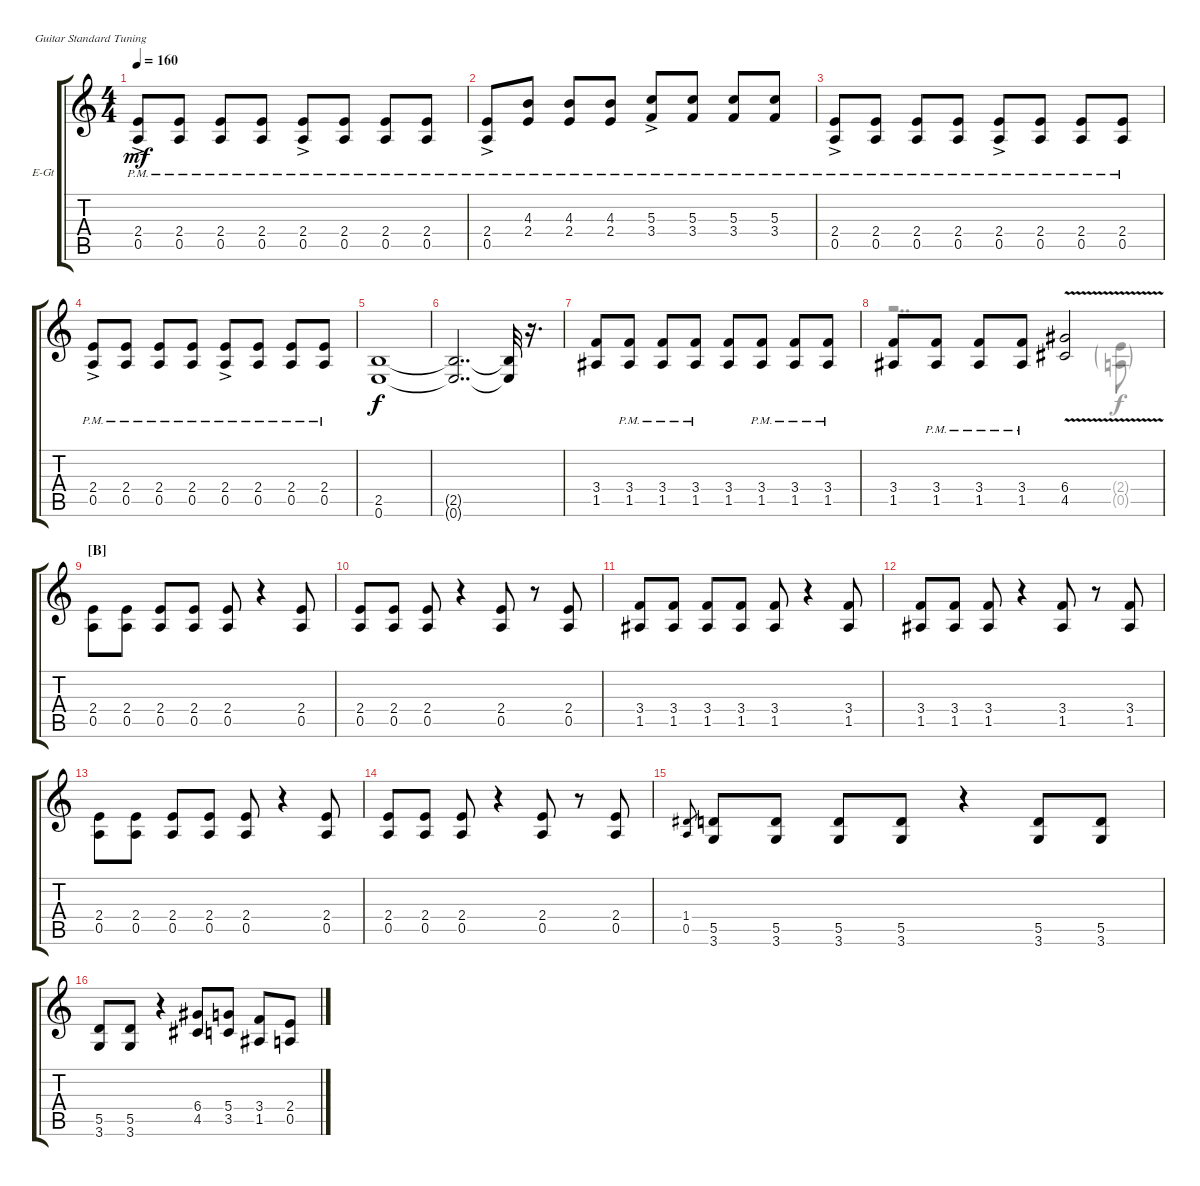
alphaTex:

\defaultSystemsLayout 4
\bracketExtendMode groupsimilarinstruments
\firstSystemTrackNameOrientation horizontal
\otherSystemsTrackNameOrientation horizontal
\track ("Overdrive Guitar #1" "E-Gt") {instrument overdrivenguitar}
\staff {score tabs}
\tuning (E4 B3 G3 D3 A2 E2)
\voice
\ts (4 4)
\tempo 160
\clef g2
\ks c
(0.5{ac pm} 2.4{ac pm}).8{dy mf} (0.5{pm} 2.4{pm}).8 (0.5{pm} 2.4{pm}).8 (0.5{pm} 2.4{pm}).8 (0.5{ac pm} 2.4{ac pm}).8 (0.5{pm} 2.4{pm}).8 (0.5{pm} 2.4{pm}).8 (0.5{pm} 2.4{pm}).8 |
(0.5{ac pm} 2.4{ac pm}).8 (2.4{pm} 4.3{pm}).8 (2.4{pm} 4.3{pm}).8 (2.4{pm} 4.3{pm}).8 (5.3{ac pm} 3.4{ac pm}).8 (5.3{pm} 3.4{pm}).8 (5.3{pm} 3.4{pm}).8 (5.3{pm} 3.4{pm}).8 |
(0.5{ac pm} 2.4{ac pm}).8 (0.5{pm} 2.4{pm}).8 (0.5{pm} 2.4{pm}).8 (0.5{pm} 2.4{pm}).8 (0.5{ac pm} 2.4{ac pm}).8 (0.5{pm} 2.4{pm}).8 (0.5{pm} 2.4{pm}).8 (0.5{pm} 2.4{pm}).8 |
(0.5{ac pm} 2.4{ac pm}).8 (0.5{pm} 2.4{pm}).8 (0.5{pm} 2.4{pm}).8 (0.5{pm} 2.4{pm}).8 (0.5{ac pm} 2.4{ac pm}).8 (0.5{pm} 2.4{pm}).8 (0.5{pm} 2.4{pm}).8 (0.5{pm} 2.4{pm}).8 |
(0.6 2.5).1{dy f} |
(0.6{t} 2.5{t}).2{dd} (0.6{t} 2.5{t}).32 r.16{d} |
(1.5 3.4).8 (1.5{pm} 3.4{pm}).8 (1.5{pm} 3.4{pm}).8 (1.5{pm} 3.4{pm}).8 (1.5 3.4).8 (1.5{pm} 3.4{pm}).8 (1.5{pm} 3.4{pm}).8 (1.5{pm} 3.4{pm}).8 |
(1.5 3.4).8 (3.4{pm} 1.5{pm}).8 (3.4{pm} 1.5{pm}).8 (3.4{pm} 1.5{pm}).8 (4.5{v} 6.4{v}).2 |
\section ("B" "")
(0.5 2.4).8{beam invert} (0.5 2.4).8 (0.5 2.4).8 (0.5 2.4).8 (0.5 2.4).8 r.4 (0.5 2.4).8 |
(0.5 2.4).8 (0.5 2.4).8 (2.4 0.5).8 r.4 (2.4 0.5).8 r.8 (2.4 0.5).8 |
(1.5 3.4).8 (1.5 3.4).8 (1.5 3.4).8 (1.5 3.4).8 (1.5 3.4).8 r.4 (1.5 3.4).8 |
(1.5 3.4).8 (1.5 3.4).8 (3.4 1.5).8 r.4 (3.4 1.5).8 r.8 (3.4 1.5).8 |
(0.5 2.4).8{beam invert} (0.5 2.4).8 (0.5 2.4).8 (0.5 2.4).8 (0.5 2.4).8 r.4 (0.5 2.4).8 |
(0.5 2.4).8 (0.5 2.4).8 (2.4 0.5).8 r.4 (2.4 0.5).8 r.8 (2.4 0.5).8 |
(0.5 1.4).8{gr} (5.5 3.6).8 (5.5 3.6).8 (5.5 3.6).8 (5.5 3.6).8 r.4 (5.5 3.6).8 (5.5 3.6).8 |
(5.5 3.6).8 (5.5 3.6).8 r.4 (6.4 4.5).8 (3.5 5.4).8 (3.4 1.5).8 (0.5 2.4).8
\voice
\clef g2
\ottava regular
\simile none
\ks c
|
|
|
|
|
|
|
r.2{dd} (2.4{g} 0.5{g}).8 |
|
|
|
|
|
|
|
